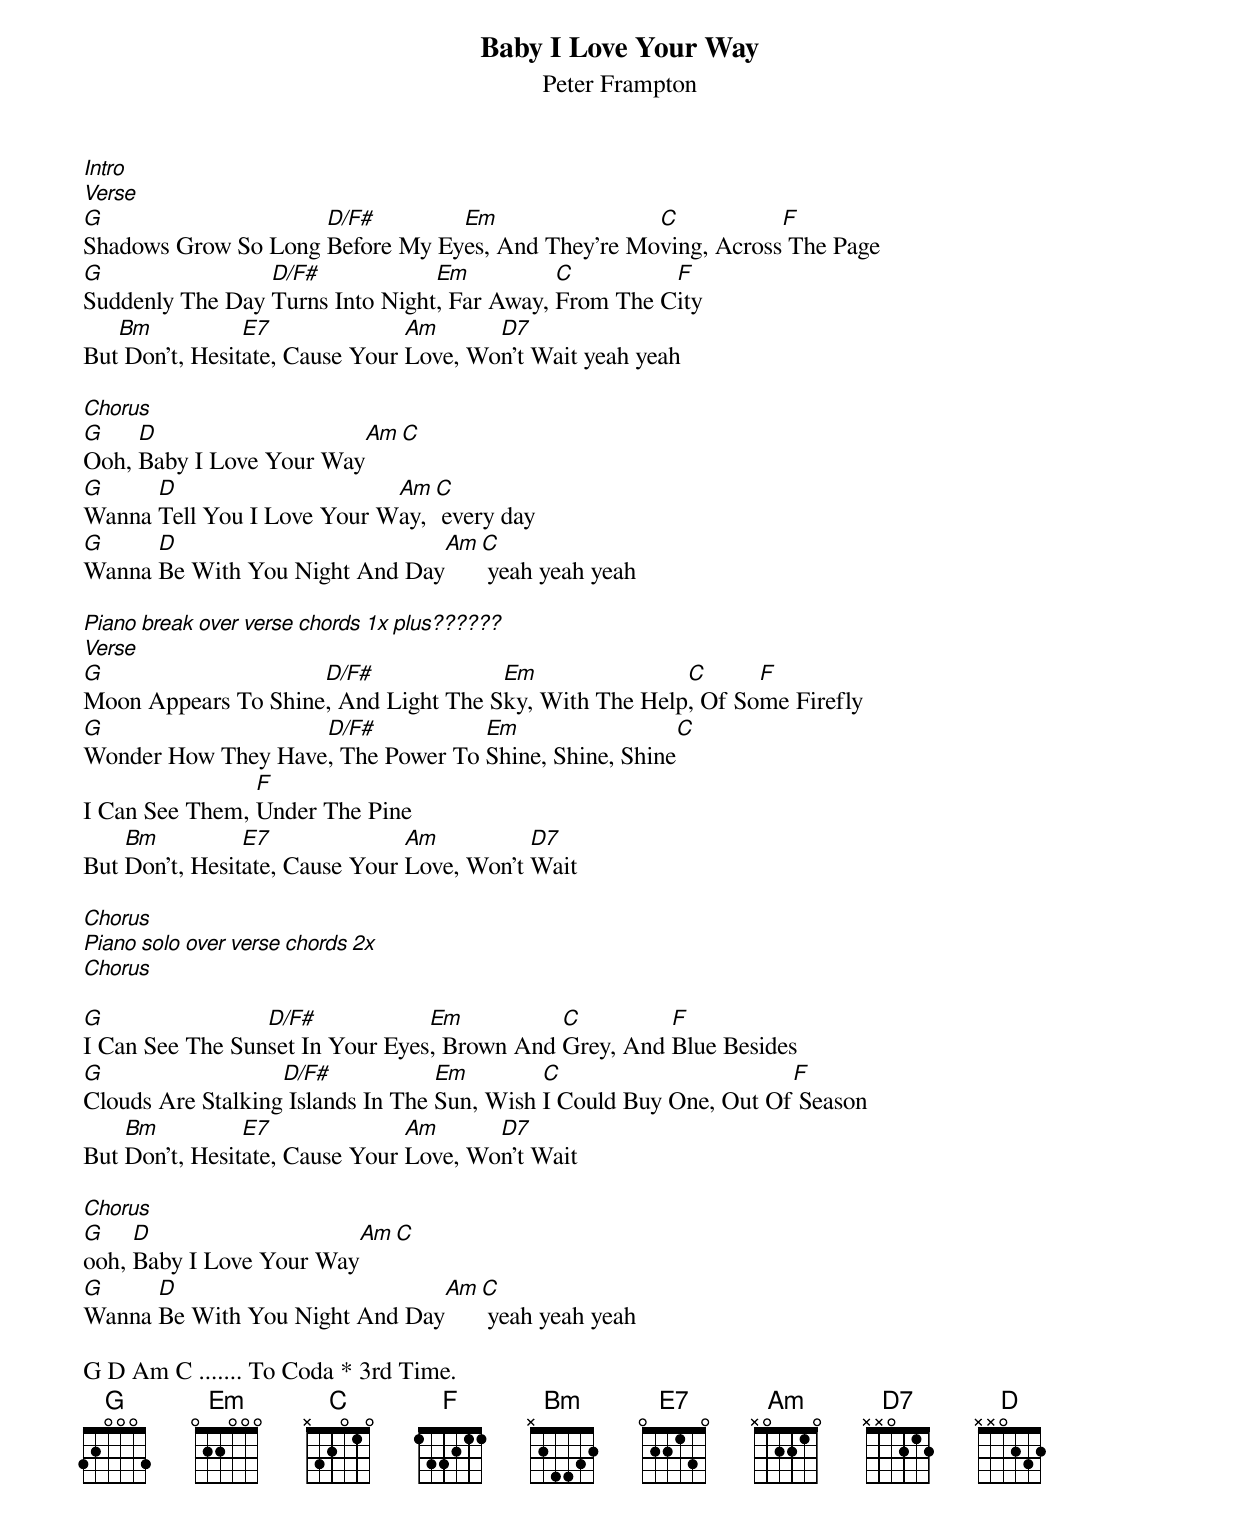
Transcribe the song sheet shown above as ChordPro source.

{title:Baby I Love Your Way}
{subtitle: Peter Frampton}

[Intro]
[Verse]
[G]Shadows Grow So Long [D/F#]Before My Ey[Em]es, And They're Mo[C]ving, Across[F] The Page
[G]Suddenly The Day [D/F#]Turns Into Night[Em], Far Away, [C]From The C[F]ity
But[Bm] Don't, Hesit[E7]ate, Cause Your [Am]Love, Wo[D7]n't Wait yeah yeah

[Chorus]
[G]Ooh, [D]Baby I Love Your Way[Am][C]
[G]Wanna [D]Tell You I Love Your W[Am]ay,[C] every day
[G]Wanna [D]Be With You Night And Day[Am][C] yeah yeah yeah

[Piano break over verse chords 1x plus??????]
[Verse]
[G]Moon Appears To Shine[D/F#], And Light The S[Em]ky, With The Help[C], Of So[F]me Firefly
[G]Wonder How They Have[D/F#], The Power To [Em]Shine, Shine, Shine[C]
I Can See Them, [F]Under The Pine
But [Bm]Don't, Hesit[E7]ate, Cause Your [Am]Love, Won't [D7]Wait

[Chorus]
[Piano solo over verse chords 2x]
[Chorus]

[G]I Can See The Sun[D/F#]set In Your Eyes[Em], Brown And [C]Grey, And [F]Blue Besides
[G]Clouds Are Stalking[D/F#] Islands In The [Em]Sun, Wish [C]I Could Buy One, Out Of[F] Season
But [Bm]Don't, Hesit[E7]ate, Cause Your [Am]Love, Wo[D7]n't Wait

[Chorus]
[G]ooh, [D]Baby I Love Your Way[Am][C]
[G]Wanna [D]Be With You Night And Day[Am][C] yeah yeah yeah

G D Am C ....... To Coda * 3rd Time.
